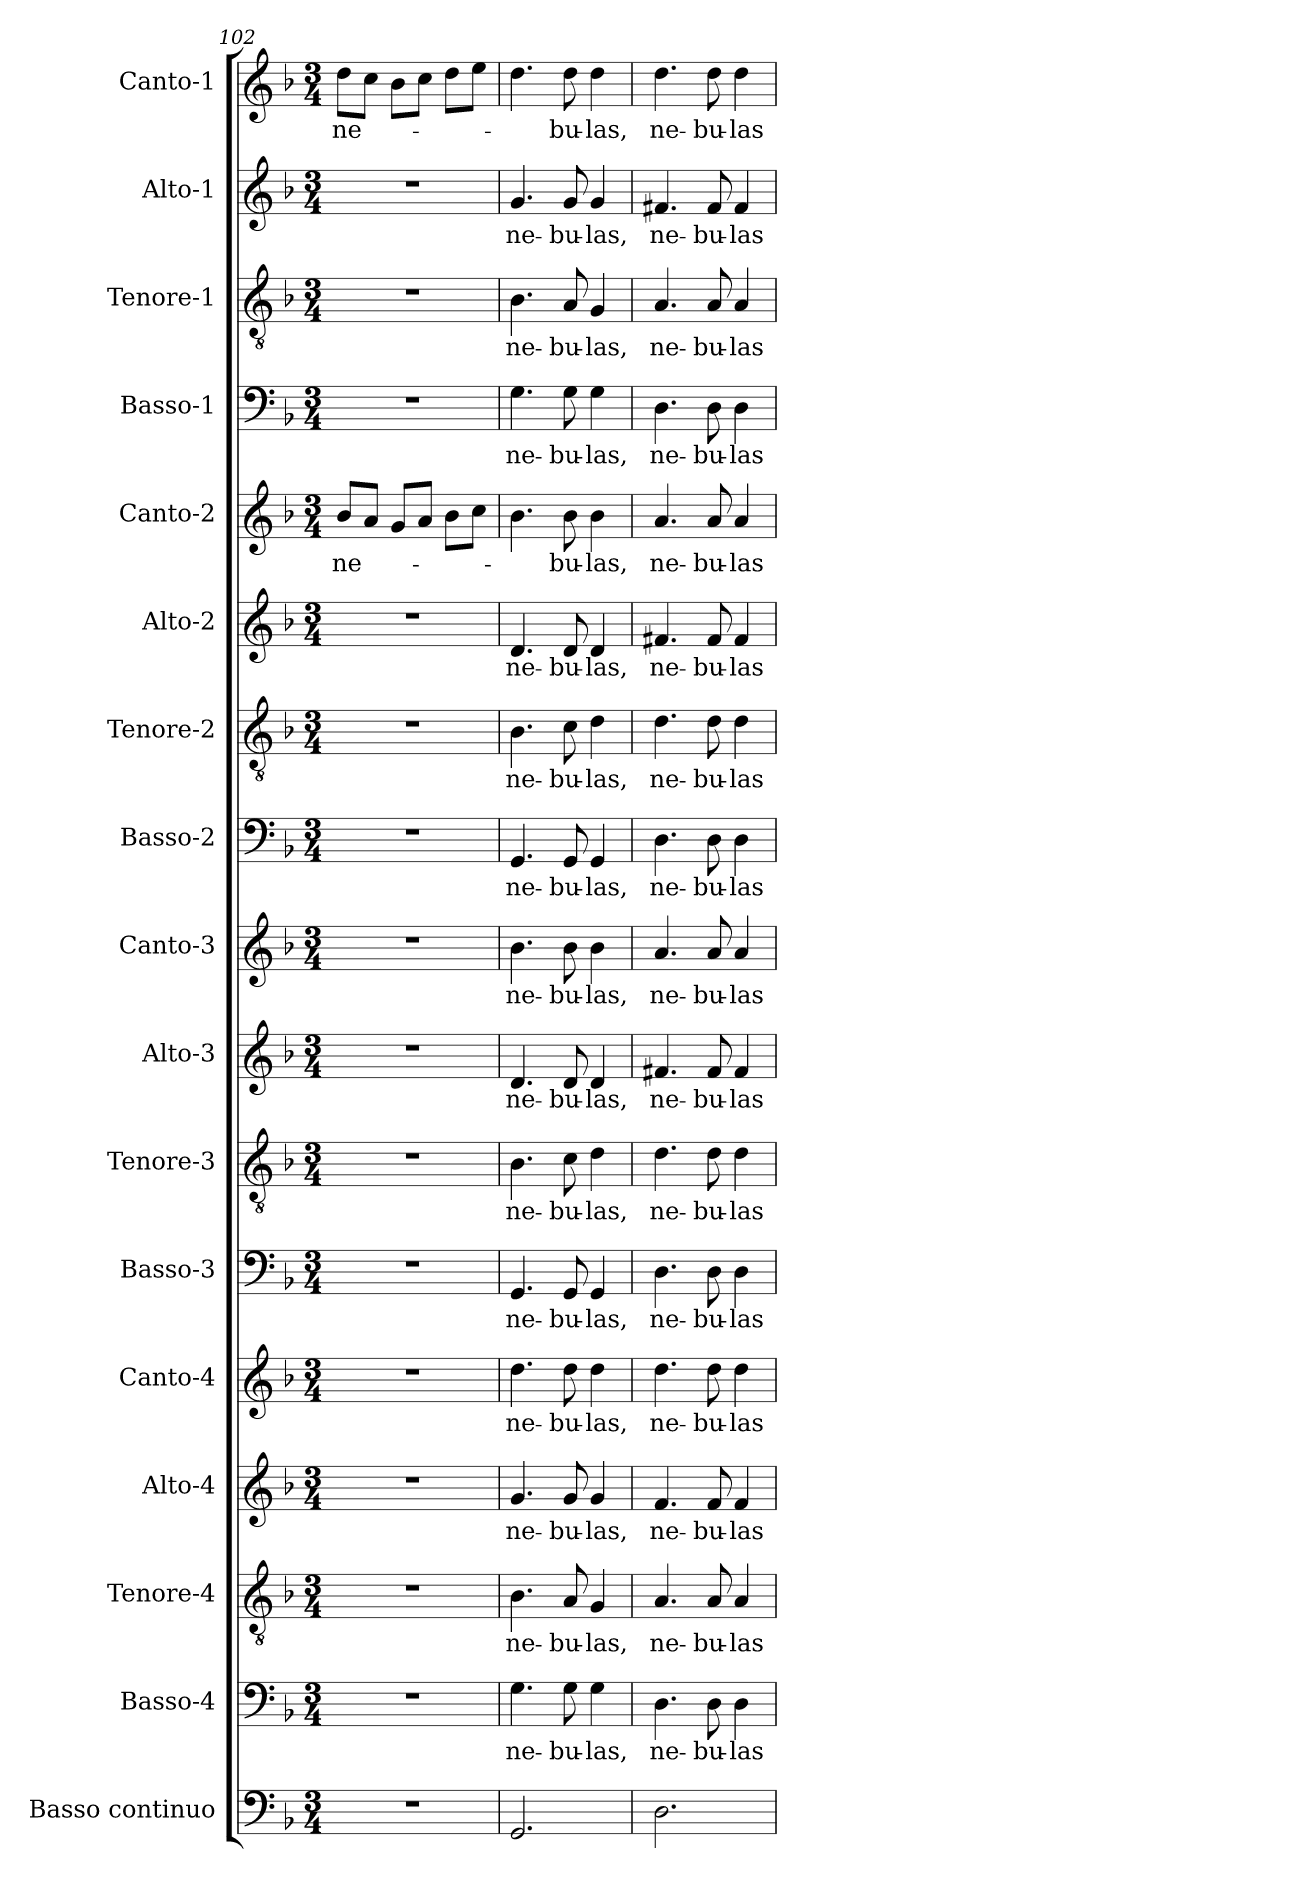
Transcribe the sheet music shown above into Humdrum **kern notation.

**kern	**kern	**text	**kern	**text	**kern	**text	**kern	**text	**kern	**text	**kern	**text	**kern	**text	**kern	**text	**kern	**text	**kern	**text	**kern	**text	**kern	**text	**kern	**text	**kern	**text	**kern	**text	**kern	**text
*part17	*part16	*part16	*part15	*part15	*part14	*part14	*part13	*part13	*part12	*part12	*part11	*part11	*part10	*part10	*part9	*part9	*part8	*part8	*part7	*part7	*part6	*part6	*part5	*part5	*part4	*part4	*part3	*part3	*part2	*part2	*part1	*part1
*staff17	*staff16	*staff16	*staff15	*staff15	*staff14	*staff14	*staff13	*staff13	*staff12	*staff12	*staff11	*staff11	*staff10	*staff10	*staff9	*staff9	*staff8	*staff8	*staff7	*staff7	*staff6	*staff6	*staff5	*staff5	*staff4	*staff4	*staff3	*staff3	*staff2	*staff2	*staff1	*staff1
*I"Basso continuo	*I"Basso-4	*	*I"Tenore-4	*	*I"Alto-4	*	*I"Canto-4	*	*I"Basso-3	*	*I"Tenore-3	*	*I"Alto-3	*	*I"Canto-3	*	*I"Basso-2	*	*I"Tenore-2	*	*I"Alto-2	*	*I"Canto-2	*	*I"Basso-1	*	*I"Tenore-1	*	*I"Alto-1	*	*I"Canto-1	*
*I'BC	*I'B4	*	*I'T4	*	*I'A4	*	*I'C4	*	*I'B3	*	*I'T3	*	*I'A3	*	*I'C3	*	*I'B2	*	*I'T2	*	*I'A2	*	*I'C2	*	*I'B1	*	*I'T1	*	*I'A1	*	*I'C1	*
*clefF4	*clefF4	*	*clefGv2	*	*clefG2	*	*clefG2	*	*clefF4	*	*clefGv2	*	*clefG2	*	*clefG2	*	*clefF4	*	*clefGv2	*	*clefG2	*	*clefG2	*	*clefF4	*	*clefGv2	*	*clefG2	*	*clefG2	*
*k[b-]	*k[b-]	*	*k[b-]	*	*k[b-]	*	*k[b-]	*	*k[b-]	*	*k[b-]	*	*k[b-]	*	*k[b-]	*	*k[b-]	*	*k[b-]	*	*k[b-]	*	*k[b-]	*	*k[b-]	*	*k[b-]	*	*k[b-]	*	*k[b-]	*
*F:	*F:	*	*F:	*	*F:	*	*F:	*	*F:	*	*F:	*	*F:	*	*F:	*	*F:	*	*F:	*	*F:	*	*F:	*	*F:	*	*F:	*	*F:	*	*F:	*
*M3/4	*M3/4	*	*M3/4	*	*M3/4	*	*M3/4	*	*M3/4	*	*M3/4	*	*M3/4	*	*M3/4	*	*M3/4	*	*M3/4	*	*M3/4	*	*M3/4	*	*M3/4	*	*M3/4	*	*M3/4	*	*M3/4	*
=102	=102	=102	=102	=102	=102	=102	=102	=102	=102	=102	=102	=102	=102	=102	=102	=102	=102	=102	=102	=102	=102	=102	=102	=102	=102	=102	=102	=102	=102	=102	=102	=102
!	!	!	!	!	!	!	!	!	!	!	!	!	!	!	!	!	!	!	!	!	!	!	!	!LO:LY:b	!	!	!	!	!	!	!	!
!	!	!	!	!	!	!	!	!	!	!	!	!	!	!	!	!	!	!	!	!	!	!	!	!	!	!	!	!	!	!	!	!LO:LY:b
2.r	2.r	.	2.r	.	2.r	.	2.r	.	2.r	.	2.r	.	2.r	.	2.r	.	2.r	.	2.r	.	2.r	.	8b-/L	ne-	2.r	.	2.r	.	2.r	.	8dd\L	ne-
.	.	.	.	.	.	.	.	.	.	.	.	.	.	.	.	.	.	.	.	.	.	.	8a/J	.	.	.	.	.	.	.	8cc\J	.
.	.	.	.	.	.	.	.	.	.	.	.	.	.	.	.	.	.	.	.	.	.	.	8g/L	.	.	.	.	.	.	.	8b-\L	.
.	.	.	.	.	.	.	.	.	.	.	.	.	.	.	.	.	.	.	.	.	.	.	8a/J	.	.	.	.	.	.	.	8cc\J	.
.	.	.	.	.	.	.	.	.	.	.	.	.	.	.	.	.	.	.	.	.	.	.	8b-\L	.	.	.	.	.	.	.	8dd\L	.
.	.	.	.	.	.	.	.	.	.	.	.	.	.	.	.	.	.	.	.	.	.	.	8cc\J	.	.	.	.	.	.	.	8ee\J	.
!!LO:PB:g=z
=103	=103	=103	=103	=103	=103	=103	=103	=103	=103	=103	=103	=103	=103	=103	=103	=103	=103	=103	=103	=103	=103	=103	=103	=103	=103	=103	=103	=103	=103	=103	=103	=103
!	!	!LO:LY:b	!	!	!	!	!	!	!	!	!	!	!	!	!	!	!	!	!	!	!	!	!	!	!	!	!	!	!	!	!	!
!	!	!	!	!LO:LY:b	!	!	!	!	!	!	!	!	!	!	!	!	!	!	!	!	!	!	!	!	!	!	!	!	!	!	!	!
!	!	!	!	!	!	!LO:LY:b	!	!	!	!	!	!	!	!	!	!	!	!	!	!	!	!	!	!	!	!	!	!	!	!	!	!
!	!	!	!	!	!	!	!	!LO:LY:b	!	!	!	!	!	!	!	!	!	!	!	!	!	!	!	!	!	!	!	!	!	!	!	!
!	!	!	!	!	!	!	!	!	!	!LO:LY:b	!	!	!	!	!	!	!	!	!	!	!	!	!	!	!	!	!	!	!	!	!	!
!	!	!	!	!	!	!	!	!	!	!	!	!LO:LY:b	!	!	!	!	!	!	!	!	!	!	!	!	!	!	!	!	!	!	!	!
!	!	!	!	!	!	!	!	!	!	!	!	!	!	!LO:LY:b	!	!	!	!	!	!	!	!	!	!	!	!	!	!	!	!	!	!
!	!	!	!	!	!	!	!	!	!	!	!	!	!	!	!	!LO:LY:b	!	!	!	!	!	!	!	!	!	!	!	!	!	!	!	!
!	!	!	!	!	!	!	!	!	!	!	!	!	!	!	!	!	!	!LO:LY:b	!	!	!	!	!	!	!	!	!	!	!	!	!	!
!	!	!	!	!	!	!	!	!	!	!	!	!	!	!	!	!	!	!	!	!LO:LY:b	!	!	!	!	!	!	!	!	!	!	!	!
!	!	!	!	!	!	!	!	!	!	!	!	!	!	!	!	!	!	!	!	!	!	!LO:LY:b	!	!	!	!	!	!	!	!	!	!
!	!	!	!	!	!	!	!	!	!	!	!	!	!	!	!	!	!	!	!	!	!	!	!	!	!	!LO:LY:b	!	!	!	!	!	!
!	!	!	!	!	!	!	!	!	!	!	!	!	!	!	!	!	!	!	!	!	!	!	!	!	!	!	!	!LO:LY:b	!	!	!	!
!	!	!	!	!	!	!	!	!	!	!	!	!	!	!	!	!	!	!	!	!	!	!	!	!	!	!	!	!	!	!LO:LY:b	!	!
2.GG/	4.G\	ne-	4.B-\	ne-	4.g/	ne-	4.dd\	ne-	4.GG/	ne-	4.B-\	ne-	4.d/	ne-	4.b-\	ne-	4.GG/	ne-	4.B-\	ne-	4.d/	ne-	4.b-\	.	4.G\	ne-	4.B-\	ne-	4.g/	ne-	4.dd\	.
!	!	!LO:LY:b	!	!	!	!	!	!	!	!	!	!	!	!	!	!	!	!	!	!	!	!	!	!	!	!	!	!	!	!	!	!
!	!	!	!	!LO:LY:b	!	!	!	!	!	!	!	!	!	!	!	!	!	!	!	!	!	!	!	!	!	!	!	!	!	!	!	!
!	!	!	!	!	!	!LO:LY:b	!	!	!	!	!	!	!	!	!	!	!	!	!	!	!	!	!	!	!	!	!	!	!	!	!	!
!	!	!	!	!	!	!	!	!LO:LY:b	!	!	!	!	!	!	!	!	!	!	!	!	!	!	!	!	!	!	!	!	!	!	!	!
!	!	!	!	!	!	!	!	!	!	!LO:LY:b	!	!	!	!	!	!	!	!	!	!	!	!	!	!	!	!	!	!	!	!	!	!
!	!	!	!	!	!	!	!	!	!	!	!	!LO:LY:b	!	!	!	!	!	!	!	!	!	!	!	!	!	!	!	!	!	!	!	!
!	!	!	!	!	!	!	!	!	!	!	!	!	!	!LO:LY:b	!	!	!	!	!	!	!	!	!	!	!	!	!	!	!	!	!	!
!	!	!	!	!	!	!	!	!	!	!	!	!	!	!	!	!LO:LY:b	!	!	!	!	!	!	!	!	!	!	!	!	!	!	!	!
!	!	!	!	!	!	!	!	!	!	!	!	!	!	!	!	!	!	!LO:LY:b	!	!	!	!	!	!	!	!	!	!	!	!	!	!
!	!	!	!	!	!	!	!	!	!	!	!	!	!	!	!	!	!	!	!	!LO:LY:b	!	!	!	!	!	!	!	!	!	!	!	!
!	!	!	!	!	!	!	!	!	!	!	!	!	!	!	!	!	!	!	!	!	!	!LO:LY:b	!	!	!	!	!	!	!	!	!	!
!	!	!	!	!	!	!	!	!	!	!	!	!	!	!	!	!	!	!	!	!	!	!	!	!LO:LY:b	!	!	!	!	!	!	!	!
!	!	!	!	!	!	!	!	!	!	!	!	!	!	!	!	!	!	!	!	!	!	!	!	!	!	!LO:LY:b	!	!	!	!	!	!
!	!	!	!	!	!	!	!	!	!	!	!	!	!	!	!	!	!	!	!	!	!	!	!	!	!	!	!	!LO:LY:b	!	!	!	!
!	!	!	!	!	!	!	!	!	!	!	!	!	!	!	!	!	!	!	!	!	!	!	!	!	!	!	!	!	!	!LO:LY:b	!	!
!	!	!	!	!	!	!	!	!	!	!	!	!	!	!	!	!	!	!	!	!	!	!	!	!	!	!	!	!	!	!	!	!LO:LY:b
.	8G\	-bu-	8A/	-bu-	8g/	-bu-	8dd\	-bu-	8GG/	-bu-	8c\	-bu-	8d/	-bu-	8b-\	-bu-	8GG/	-bu-	8c\	-bu-	8d/	-bu-	8b-\	-bu-	8G\	-bu-	8A/	-bu-	8g/	-bu-	8dd\	-bu-
!	!	!LO:LY:b	!	!	!	!	!	!	!	!	!	!	!	!	!	!	!	!	!	!	!	!	!	!	!	!	!	!	!	!	!	!
!	!	!	!	!LO:LY:b	!	!	!	!	!	!	!	!	!	!	!	!	!	!	!	!	!	!	!	!	!	!	!	!	!	!	!	!
!	!	!	!	!	!	!LO:LY:b	!	!	!	!	!	!	!	!	!	!	!	!	!	!	!	!	!	!	!	!	!	!	!	!	!	!
!	!	!	!	!	!	!	!	!LO:LY:b	!	!	!	!	!	!	!	!	!	!	!	!	!	!	!	!	!	!	!	!	!	!	!	!
!	!	!	!	!	!	!	!	!	!	!LO:LY:b	!	!	!	!	!	!	!	!	!	!	!	!	!	!	!	!	!	!	!	!	!	!
!	!	!	!	!	!	!	!	!	!	!	!	!LO:LY:b	!	!	!	!	!	!	!	!	!	!	!	!	!	!	!	!	!	!	!	!
!	!	!	!	!	!	!	!	!	!	!	!	!	!	!LO:LY:b	!	!	!	!	!	!	!	!	!	!	!	!	!	!	!	!	!	!
!	!	!	!	!	!	!	!	!	!	!	!	!	!	!	!	!LO:LY:b	!	!	!	!	!	!	!	!	!	!	!	!	!	!	!	!
!	!	!	!	!	!	!	!	!	!	!	!	!	!	!	!	!	!	!LO:LY:b	!	!	!	!	!	!	!	!	!	!	!	!	!	!
!	!	!	!	!	!	!	!	!	!	!	!	!	!	!	!	!	!	!	!	!LO:LY:b	!	!	!	!	!	!	!	!	!	!	!	!
!	!	!	!	!	!	!	!	!	!	!	!	!	!	!	!	!	!	!	!	!	!	!LO:LY:b	!	!	!	!	!	!	!	!	!	!
!	!	!	!	!	!	!	!	!	!	!	!	!	!	!	!	!	!	!	!	!	!	!	!	!LO:LY:b	!	!	!	!	!	!	!	!
!	!	!	!	!	!	!	!	!	!	!	!	!	!	!	!	!	!	!	!	!	!	!	!	!	!	!LO:LY:b	!	!	!	!	!	!
!	!	!	!	!	!	!	!	!	!	!	!	!	!	!	!	!	!	!	!	!	!	!	!	!	!	!	!	!LO:LY:b	!	!	!	!
!	!	!	!	!	!	!	!	!	!	!	!	!	!	!	!	!	!	!	!	!	!	!	!	!	!	!	!	!	!	!LO:LY:b	!	!
!	!	!	!	!	!	!	!	!	!	!	!	!	!	!	!	!	!	!	!	!	!	!	!	!	!	!	!	!	!	!	!	!LO:LY:b
.	4G\	-las,	4G/	-las,	4g/	-las,	4dd\	-las,	4GG/	-las,	4d\	-las,	4d/	-las,	4b-\	-las,	4GG/	-las,	4d\	-las,	4d/	-las,	4b-\	-las,	4G\	-las,	4G/	-las,	4g/	-las,	4dd\	-las,
=104	=104	=104	=104	=104	=104	=104	=104	=104	=104	=104	=104	=104	=104	=104	=104	=104	=104	=104	=104	=104	=104	=104	=104	=104	=104	=104	=104	=104	=104	=104	=104	=104
!	!	!LO:LY:b	!	!	!	!	!	!	!	!	!	!	!	!	!	!	!	!	!	!	!	!	!	!	!	!	!	!	!	!	!	!
!	!	!	!	!LO:LY:b	!	!	!	!	!	!	!	!	!	!	!	!	!	!	!	!	!	!	!	!	!	!	!	!	!	!	!	!
!	!	!	!	!	!	!LO:LY:b	!	!	!	!	!	!	!	!	!	!	!	!	!	!	!	!	!	!	!	!	!	!	!	!	!	!
!	!	!	!	!	!	!	!	!LO:LY:b	!	!	!	!	!	!	!	!	!	!	!	!	!	!	!	!	!	!	!	!	!	!	!	!
!	!	!	!	!	!	!	!	!	!	!LO:LY:b	!	!	!	!	!	!	!	!	!	!	!	!	!	!	!	!	!	!	!	!	!	!
!	!	!	!	!	!	!	!	!	!	!	!	!LO:LY:b	!	!	!	!	!	!	!	!	!	!	!	!	!	!	!	!	!	!	!	!
!	!	!	!	!	!	!	!	!	!	!	!	!	!	!LO:LY:b	!	!	!	!	!	!	!	!	!	!	!	!	!	!	!	!	!	!
!	!	!	!	!	!	!	!	!	!	!	!	!	!	!	!	!LO:LY:b	!	!	!	!	!	!	!	!	!	!	!	!	!	!	!	!
!	!	!	!	!	!	!	!	!	!	!	!	!	!	!	!	!	!	!LO:LY:b	!	!	!	!	!	!	!	!	!	!	!	!	!	!
!	!	!	!	!	!	!	!	!	!	!	!	!	!	!	!	!	!	!	!	!LO:LY:b	!	!	!	!	!	!	!	!	!	!	!	!
!	!	!	!	!	!	!	!	!	!	!	!	!	!	!	!	!	!	!	!	!	!	!LO:LY:b	!	!	!	!	!	!	!	!	!	!
!	!	!	!	!	!	!	!	!	!	!	!	!	!	!	!	!	!	!	!	!	!	!	!	!LO:LY:b	!	!	!	!	!	!	!	!
!	!	!	!	!	!	!	!	!	!	!	!	!	!	!	!	!	!	!	!	!	!	!	!	!	!	!LO:LY:b	!	!	!	!	!	!
!	!	!	!	!	!	!	!	!	!	!	!	!	!	!	!	!	!	!	!	!	!	!	!	!	!	!	!	!LO:LY:b	!	!	!	!
!	!	!	!	!	!	!	!	!	!	!	!	!	!	!	!	!	!	!	!	!	!	!	!	!	!	!	!	!	!	!LO:LY:b	!	!
!	!	!	!	!	!	!	!	!	!	!	!	!	!	!	!	!	!	!	!	!	!	!	!	!	!	!	!	!	!	!	!	!LO:LY:b
2.D\	4.D\	ne-	4.A/	ne-	4.f/	ne-	4.dd\	ne-	4.D\	ne-	4.d\	ne-	4.f#X/	ne-	4.a/	ne-	4.D\	ne-	4.d\	ne-	4.f#X/	ne-	4.a/	ne-	4.D\	ne-	4.A/	ne-	4.f#X/	ne-	4.dd\	ne-
!	!	!LO:LY:b	!	!	!	!	!	!	!	!	!	!	!	!	!	!	!	!	!	!	!	!	!	!	!	!	!	!	!	!	!	!
!	!	!	!	!LO:LY:b	!	!	!	!	!	!	!	!	!	!	!	!	!	!	!	!	!	!	!	!	!	!	!	!	!	!	!	!
!	!	!	!	!	!	!LO:LY:b	!	!	!	!	!	!	!	!	!	!	!	!	!	!	!	!	!	!	!	!	!	!	!	!	!	!
!	!	!	!	!	!	!	!	!LO:LY:b	!	!	!	!	!	!	!	!	!	!	!	!	!	!	!	!	!	!	!	!	!	!	!	!
!	!	!	!	!	!	!	!	!	!	!LO:LY:b	!	!	!	!	!	!	!	!	!	!	!	!	!	!	!	!	!	!	!	!	!	!
!	!	!	!	!	!	!	!	!	!	!	!	!LO:LY:b	!	!	!	!	!	!	!	!	!	!	!	!	!	!	!	!	!	!	!	!
!	!	!	!	!	!	!	!	!	!	!	!	!	!	!LO:LY:b	!	!	!	!	!	!	!	!	!	!	!	!	!	!	!	!	!	!
!	!	!	!	!	!	!	!	!	!	!	!	!	!	!	!	!LO:LY:b	!	!	!	!	!	!	!	!	!	!	!	!	!	!	!	!
!	!	!	!	!	!	!	!	!	!	!	!	!	!	!	!	!	!	!LO:LY:b	!	!	!	!	!	!	!	!	!	!	!	!	!	!
!	!	!	!	!	!	!	!	!	!	!	!	!	!	!	!	!	!	!	!	!LO:LY:b	!	!	!	!	!	!	!	!	!	!	!	!
!	!	!	!	!	!	!	!	!	!	!	!	!	!	!	!	!	!	!	!	!	!	!LO:LY:b	!	!	!	!	!	!	!	!	!	!
!	!	!	!	!	!	!	!	!	!	!	!	!	!	!	!	!	!	!	!	!	!	!	!	!LO:LY:b	!	!	!	!	!	!	!	!
!	!	!	!	!	!	!	!	!	!	!	!	!	!	!	!	!	!	!	!	!	!	!	!	!	!	!LO:LY:b	!	!	!	!	!	!
!	!	!	!	!	!	!	!	!	!	!	!	!	!	!	!	!	!	!	!	!	!	!	!	!	!	!	!	!LO:LY:b	!	!	!	!
!	!	!	!	!	!	!	!	!	!	!	!	!	!	!	!	!	!	!	!	!	!	!	!	!	!	!	!	!	!	!LO:LY:b	!	!
!	!	!	!	!	!	!	!	!	!	!	!	!	!	!	!	!	!	!	!	!	!	!	!	!	!	!	!	!	!	!	!	!LO:LY:b
.	8D\	-bu-	8A/	-bu-	8f/	-bu-	8dd\	-bu-	8D\	-bu-	8d\	-bu-	8f#/	-bu-	8a/	-bu-	8D\	-bu-	8d\	-bu-	8f#/	-bu-	8a/	-bu-	8D\	-bu-	8A/	-bu-	8f#/	-bu-	8dd\	-bu-
!	!	!LO:LY:b	!	!	!	!	!	!	!	!	!	!	!	!	!	!	!	!	!	!	!	!	!	!	!	!	!	!	!	!	!	!
!	!	!	!	!LO:LY:b	!	!	!	!	!	!	!	!	!	!	!	!	!	!	!	!	!	!	!	!	!	!	!	!	!	!	!	!
!	!	!	!	!	!	!LO:LY:b	!	!	!	!	!	!	!	!	!	!	!	!	!	!	!	!	!	!	!	!	!	!	!	!	!	!
!	!	!	!	!	!	!	!	!LO:LY:b	!	!	!	!	!	!	!	!	!	!	!	!	!	!	!	!	!	!	!	!	!	!	!	!
!	!	!	!	!	!	!	!	!	!	!LO:LY:b	!	!	!	!	!	!	!	!	!	!	!	!	!	!	!	!	!	!	!	!	!	!
!	!	!	!	!	!	!	!	!	!	!	!	!LO:LY:b	!	!	!	!	!	!	!	!	!	!	!	!	!	!	!	!	!	!	!	!
!	!	!	!	!	!	!	!	!	!	!	!	!	!	!LO:LY:b	!	!	!	!	!	!	!	!	!	!	!	!	!	!	!	!	!	!
!	!	!	!	!	!	!	!	!	!	!	!	!	!	!	!	!LO:LY:b	!	!	!	!	!	!	!	!	!	!	!	!	!	!	!	!
!	!	!	!	!	!	!	!	!	!	!	!	!	!	!	!	!	!	!LO:LY:b	!	!	!	!	!	!	!	!	!	!	!	!	!	!
!	!	!	!	!	!	!	!	!	!	!	!	!	!	!	!	!	!	!	!	!LO:LY:b	!	!	!	!	!	!	!	!	!	!	!	!
!	!	!	!	!	!	!	!	!	!	!	!	!	!	!	!	!	!	!	!	!	!	!LO:LY:b	!	!	!	!	!	!	!	!	!	!
!	!	!	!	!	!	!	!	!	!	!	!	!	!	!	!	!	!	!	!	!	!	!	!	!LO:LY:b	!	!	!	!	!	!	!	!
!	!	!	!	!	!	!	!	!	!	!	!	!	!	!	!	!	!	!	!	!	!	!	!	!	!	!LO:LY:b	!	!	!	!	!	!
!	!	!	!	!	!	!	!	!	!	!	!	!	!	!	!	!	!	!	!	!	!	!	!	!	!	!	!	!LO:LY:b	!	!	!	!
!	!	!	!	!	!	!	!	!	!	!	!	!	!	!	!	!	!	!	!	!	!	!	!	!	!	!	!	!	!	!LO:LY:b	!	!
!	!	!	!	!	!	!	!	!	!	!	!	!	!	!	!	!	!	!	!	!	!	!	!	!	!	!	!	!	!	!	!	!LO:LY:b
.	4D\	-las	4A/	-las	4f/	-las	4dd\	-las	4D\	-las	4d\	-las	4f#/	-las	4a/	-las	4D\	-las	4d\	-las	4f#/	-las	4a/	-las	4D\	-las	4A/	-las	4f#/	-las	4dd\	-las
=	=	=	=	=	=	=	=	=	=	=	=	=	=	=	=	=	=	=	=	=	=	=	=	=	=	=	=	=	=	=	=	=
*-	*-	*-	*-	*-	*-	*-	*-	*-	*-	*-	*-	*-	*-	*-	*-	*-	*-	*-	*-	*-	*-	*-	*-	*-	*-	*-	*-	*-	*-	*-	*-	*-
